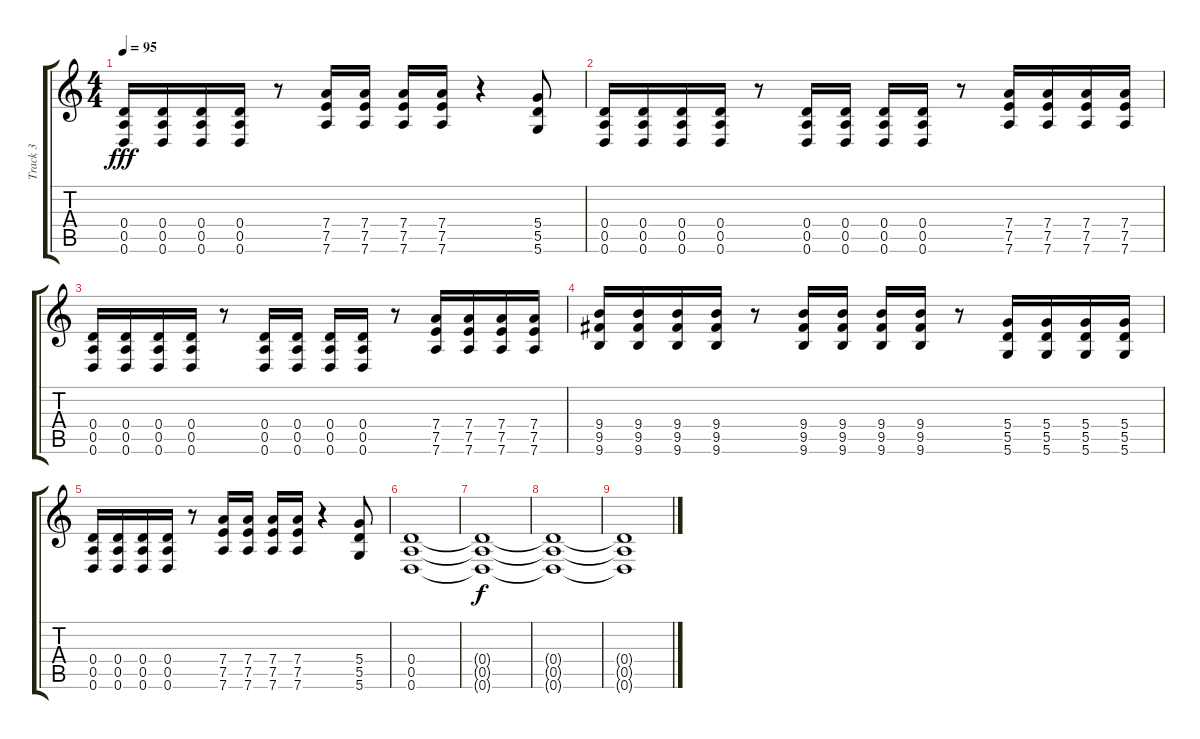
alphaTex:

\track ("Track 3" "Track 3") {instrument overdrivenguitar}
\staff {score tabs}
\tuning (E4 B3 G3 D3 A2 D2) {hide}
\ts (4 4)
\tempo 95
\clef g2
\ks c
(0.4 0.5 0.6).16{dy fff} (0.4 0.5 0.6).16 (0.4 0.5 0.6).16 (0.4 0.5 0.6).16 r.8 (7.4 7.5 7.6).16 (7.4 7.5 7.6).16 (7.4 7.5 7.6).16 (7.4 7.5 7.6).16 r.4 (5.4 5.5 5.6).8 |
(0.4 0.5 0.6).16 (0.4 0.5 0.6).16 (0.4 0.5 0.6).16 (0.4 0.5 0.6).16 r.8 (0.4 0.5 0.6).16 (0.4 0.5 0.6).16 (0.4 0.5 0.6).16 (0.4 0.5 0.6).16 r.8 (7.4 7.5 7.6).16 (7.4 7.5 7.6).16 (7.4 7.5 7.6).16 (7.4 7.5 7.6).16 |
(0.4 0.5 0.6).16 (0.4 0.5 0.6).16 (0.4 0.5 0.6).16 (0.4 0.5 0.6).16 r.8 (0.4 0.5 0.6).16 (0.4 0.5 0.6).16 (0.4 0.5 0.6).16 (0.4 0.5 0.6).16 r.8 (7.4 7.5 7.6).16 (7.4 7.5 7.6).16 (7.4 7.5 7.6).16 (7.4 7.5 7.6).16 |
(9.4 9.5 9.6).16 (9.4 9.5 9.6).16 (9.4 9.5 9.6).16 (9.4 9.5 9.6).16 r.8 (9.4 9.5 9.6).16 (9.4 9.5 9.6).16 (9.4 9.5 9.6).16 (9.4 9.5 9.6).16 r.8 (5.4 5.5 5.6).16 (5.4 5.5 5.6).16 (5.4 5.5 5.6).16 (5.4 5.5 5.6).16 |
(0.4 0.5 0.6).16 (0.4 0.5 0.6).16 (0.4 0.5 0.6).16 (0.4 0.5 0.6).16 r.8 (7.4 7.5 7.6).16 (7.4 7.5 7.6).16 (7.4 7.5 7.6).16 (7.4 7.5 7.6).16 r.4 (5.4 5.5 5.6).8 |
(0.4 0.5 0.6).1 |
(0.4{t} 0.5{t} 0.6{t}).1{dy f} |
(0.4{t} 0.5{t} 0.6{t}).1 |
(0.4{t} 0.5{t} 0.6{t}).1
